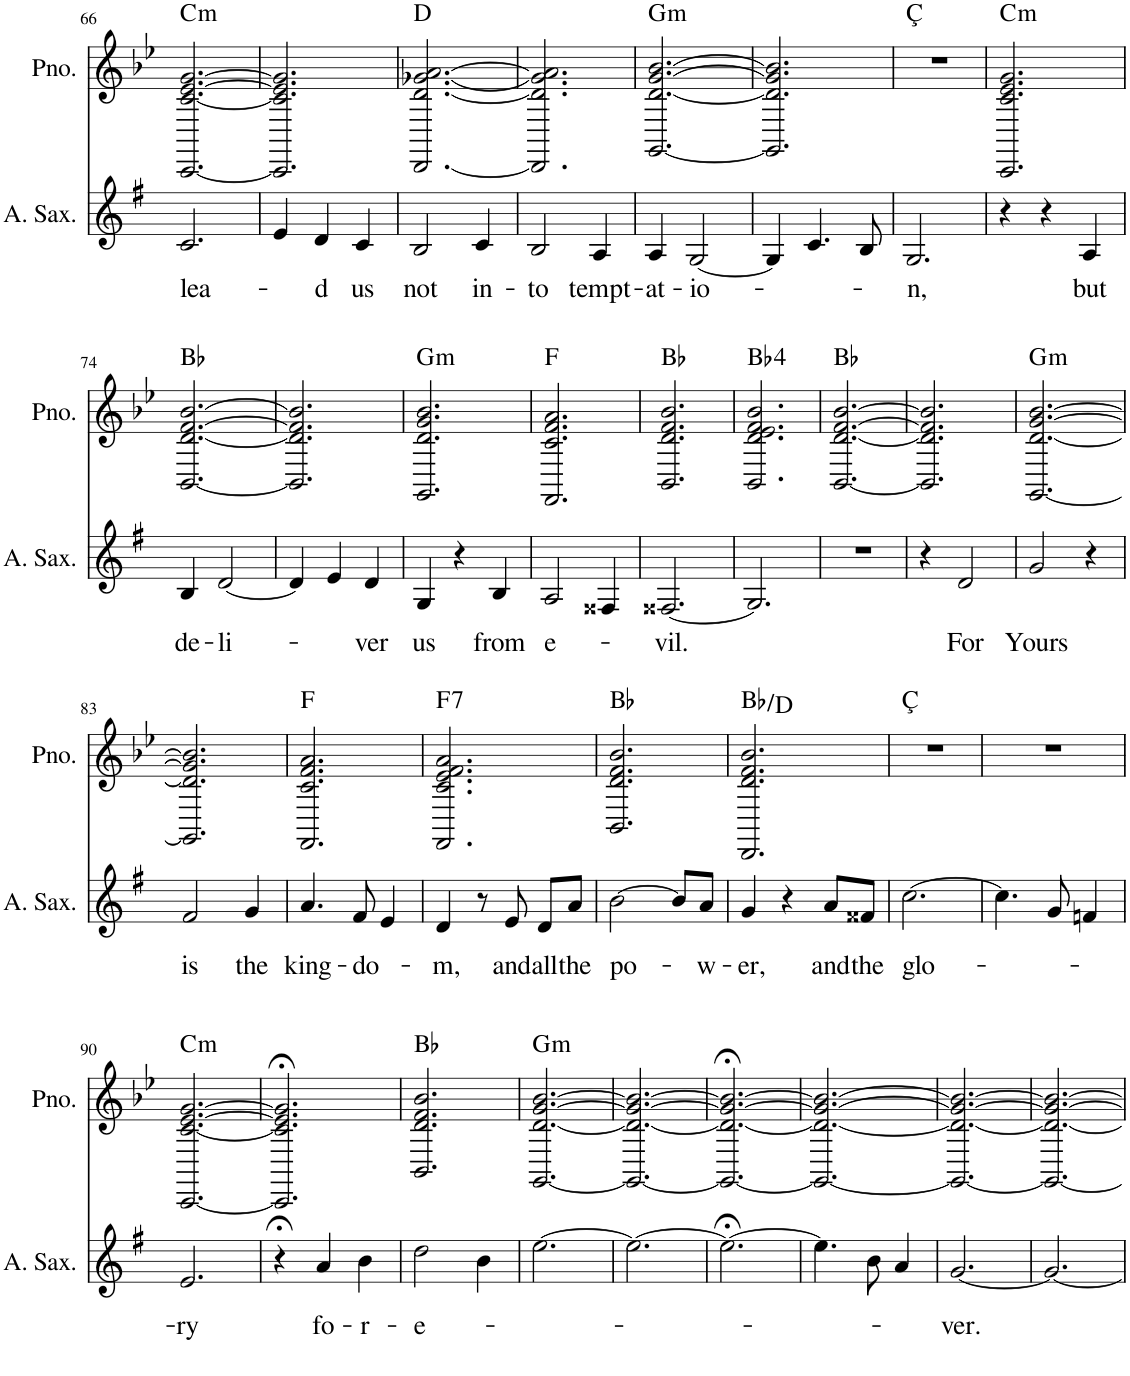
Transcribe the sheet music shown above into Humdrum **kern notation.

**kern	**text	**kern	**harte
*part2	*part2	*part1	*part1
*staff2	*staff2	*staff1	*
*I"Alto Saxophone	*	*I"Piano	*
*I'A. Sax.	*	*I'Pno.	*
!!LO:PB:g=z
*clefG2	*	*clefG2	*
*Trd5c9	*	*	*
*k[f#]	*	*k[b-e-]	*
*M3/4	*	*M3/4	*
=66	=66	=66	=66
!	!LO:LY:b	!	!LO:H:kt=m
2.c/	lea-	[2.CC/ [2.c/ [2.e-/ [2.g/	C:min
=67	=67	=67	=67
4e/	.	2.CC/] 2.c/] 2.e-/] 2.g/]	.
!	!LO:LY:b	!	!
4d/	d	.	.
!	!LO:LY:b	!	!
4c/	us	.	.
=68	=68	=68	=68
!	!LO:LY:b	!	!
2B/	not	[2.DD/ [2.d/ [2.g-X/ [2.a/	D:maj
!	!LO:LY:b	!	!
4c/	in-	.	.
=69	=69	=69	=69
!	!LO:LY:b	!	!
2B/	-to	2.DD/] 2.d/] 2.g-/] 2.a/]	.
!	!LO:LY:b	!	!
4A/	tempt-	.	.
=70	=70	=70	=70
!	!LO:LY:b	!	!LO:H:kt=m
4A/	-at-	[2.GG/ [2.d/ [2.g/ [2.b-/	G:min
!	!LO:LY:b	!	!
[2G/	-io-	.	.
=71	=71	=71	=71
4G/]	.	2.GG/] 2.d/] 2.g/] 2.b-/]	.
4.c/	.	.	.
8B/	.	.	.
=72	=72	=72	=72
!	!LO:LY:b	!	!LO:H:kt=Ç
2.G/	n,	2.r	N
=73	=73	=73	=73
!	!	!	!LO:H:kt=m
4r	.	2.CC/ 2.c/ 2.e-/ 2.g/	C:min
4r	.	.	.
!	!LO:LY:b	!	!
4A/	but	.	.
!!LO:LB:g=z
=74	=74	=74	=74
!	!LO:LY:b	!	!
4B/	de-	[2.BB-/ [2.d/ [2.f/ [2.b-/	Bb:maj
!	!LO:LY:b	!	!
[2d/	-li-	.	.
=75	=75	=75	=75
4d/]	.	2.BB-/] 2.d/] 2.f/] 2.b-/]	.
4e/	.	.	.
!	!LO:LY:b	!	!
4d/	ver	.	.
=76	=76	=76	=76
!	!LO:LY:b	!	!LO:H:kt=m
4G/	us	2.GG/ 2.d/ 2.g/ 2.b-/	G:min
4r	.	.	.
!	!LO:LY:b	!	!
4B/	from	.	.
=77	=77	=77	=77
!	!LO:LY:b	!	!
2A/	e-	2.FF/ 2.c/ 2.f/ 2.a/	F:maj
4F##X/	.	.	.
=78	=78	=78	=78
!	!LO:LY:b	!	!
[2.F##X/	vil.	2.BB-/ 2.d/ 2.f/ 2.b-/	Bb:maj
=79	=79	=79	=79
2.G/]	.	2.BB-/ 2.d/ 2.e-/ 2.f/ 2.b-/	Bb:maj(4)
=80	=80	=80	=80
2.r	.	[2.BB-/ [2.d/ [2.f/ [2.b-/	Bb:maj
=81	=81	=81	=81
4r	.	2.BB-/] 2.d/] 2.f/] 2.b-/]	.
!	!LO:LY:b	!	!
2d/	For	.	.
=82	=82	=82	=82
!	!LO:LY:b	!	!LO:H:kt=m
2g/	Yours	[2.GG/ [2.d/ [2.g/ [2.b-/	G:min
4r	.	.	.
!!LO:LB:g=z
=83	=83	=83	=83
!	!LO:LY:b	!	!
2f#/	is	2.GG/] 2.d/] 2.g/] 2.b-/]	.
!	!LO:LY:b	!	!
4g/	the	.	.
=84	=84	=84	=84
!	!LO:LY:b	!	!
4.a/	king-	2.FF/ 2.c/ 2.f/ 2.a/	F:maj
!	!LO:LY:b	!	!
8f#/	-do-	.	.
4e/	.	.	.
=85	=85	=85	=85
!	!LO:LY:b	!	!LO:H:kt=7
4d/	m,	2.FF/ 2.c/ 2.e-/ 2.f/ 2.a/	F:7
8r	.	.	.
!	!LO:LY:b	!	!
8e/	and	.	.
!	!LO:LY:b	!	!
8d/L	all	.	.
!	!LO:LY:b	!	!
8a/J	the	.	.
=86	=86	=86	=86
!	!LO:LY:b	!	!
[2b\	po-	2.BB-/ 2.d/ 2.f/ 2.b-/	Bb:maj
8b/L]	.	.	.
!	!LO:LY:b	!	!
8a/J	w-	.	.
=87	=87	=87	=87
!	!LO:LY:b	!	!
4g/	-er,	2.DD/ 2.d/ 2.f/ 2.b-/	Bb:maj/3
4r	.	.	.
!	!LO:LY:b	!	!
8a/L	and	.	.
!	!LO:LY:b	!	!
8f##X/J	the	.	.
=88	=88	=88	=88
!	!LO:LY:b	!	!LO:H:kt=Ç
[2.cc\	glo-	2.r	N
=89	=89	=89	=89
4.cc\]	.	2.r	.
8g/	.	.	.
4fn/	.	.	.
!!LO:LB:g=z
=90	=90	=90	=90
!	!LO:LY:b	!	!LO:H:kt=m
2.e/	ry	[2.CC/ [2.c/ [2.e-/ [2.g/	C:min
=91	=91	=91	=91
4r;<	.	2.CC/];< 2.c/];< 2.e-/];< 2.g/];<	.
!	!LO:LY:b	!	!
4a/	fo-	.	.
!	!LO:LY:b	!	!
4b\	-r-	.	.
=92	=92	=92	=92
!	!LO:LY:b	!	!
2dd\	-e-	2.BB-/ 2.d/ 2.f/ 2.b-/	Bb:maj
4b\	.	.	.
=93	=93	=93	=93
!	!	!	!LO:H:kt=m
[2.ee\	.	[2.GG/ [2.d/ [2.g/ [2.b-/	G:min
=94	=94	=94	=94
2.ee\_	.	2.GG/_ 2.d/_ 2.g/_ 2.b-/_	.
=95	=95	=95	=95
2.ee;<\_	.	2.GG/_;< 2.d/_;< 2.g/_;< 2.b-/_;<	.
=96	=96	=96	=96
4.ee\]	.	2.GG/_ 2.d/_ 2.g/_ 2.b-/_	.
8b\	.	.	.
4a/	.	.	.
=97	=97	=97	=97
!	!LO:LY:b	!	!
[2.g/	ver.	2.GG/_ 2.d/_ 2.g/_ 2.b-/_	.
=98	=98	=98	=98
2.g/_	.	2.GG/_ 2.d/_ 2.g/_ 2.b-/_	.
=	=	=	=
*-	*-	*-	*-
